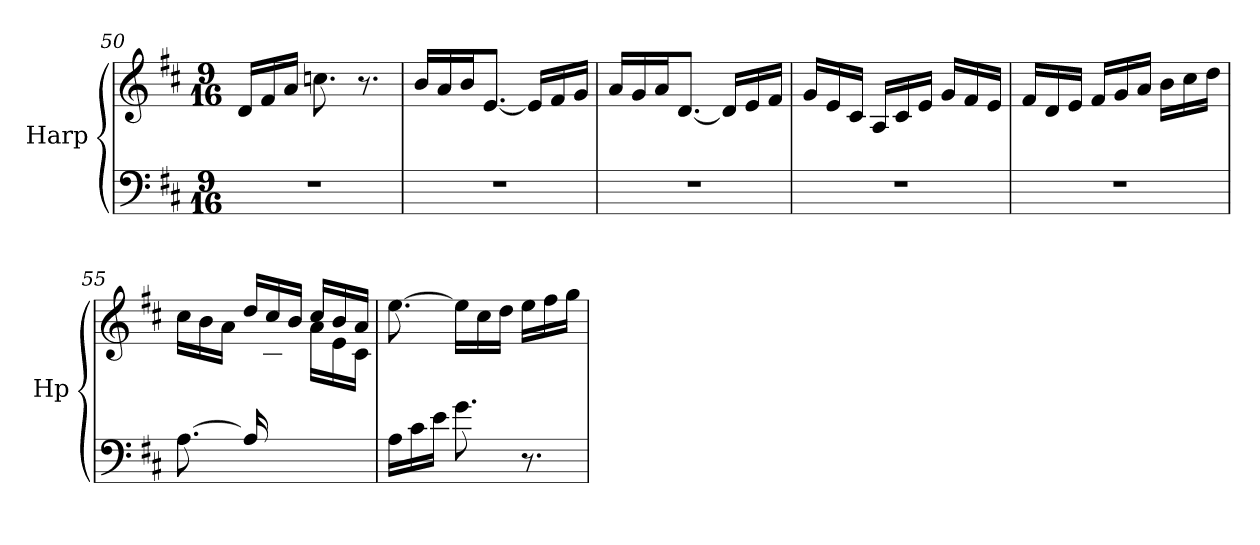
**kern	**kern
*part1	*part1
*staff2	*staff1
*I"Harp	*
*I'Hp	*
*clefF4	*clefG2
*k[f#c#]	*k[f#c#]
*M9/16	*M9/16
=50	=50
16%9r	16d/LL
.	16f#/
.	16a/JJ
.	8.ccn\
.	8.r
!!LO:LB:g=z
=51	=51
16%9r	16b/LL
.	16a/
.	16b/J
.	[8.e/J
.	16e/LL]
.	16f#/
.	16g/JJ
=52	=52
16%9r	16a/LL
.	16g/
.	16a/J
.	[8.d/J
.	16d/LL]
.	16e/
.	16f#/JJ
=53	=53
16%9r	16g/LL
.	16e/
.	16c#/JJ
.	16A/LL
.	16c#/
.	16e/JJ
.	16g/LL
.	16f#/
.	16e/JJ
=54	=54
16%9r	16f#/LL
.	16d/
.	16e/JJ
.	16f#/LL
.	16g/
.	16a/JJ
.	16b\LL
.	16cc#\
.	16dd\JJ
=55	=55
*	*^
[8.A\	16cc#\LL	4ryy
.	16b\	.
.	16a\JJ	.
16A/LL]	16dd/LL	.
4ryy	16cc#/	16c#\
.	16b/JJ	16e\JJ
.	16cc#/LL	16a\LL
.	16b/	16e\
16ryy	16a/JJ	16c#\JJ
*	*v	*v
!!LO:LB:g=z
=56	=56
16A\LL	[8.ee\
16c#\	.
16e\JJ	.
8.g\	16ee\LL]
.	16cc#\
.	16dd\JJ
8.r	16ee\LL
.	16ff#\
.	16gg\JJ
=	=
*-	*-
